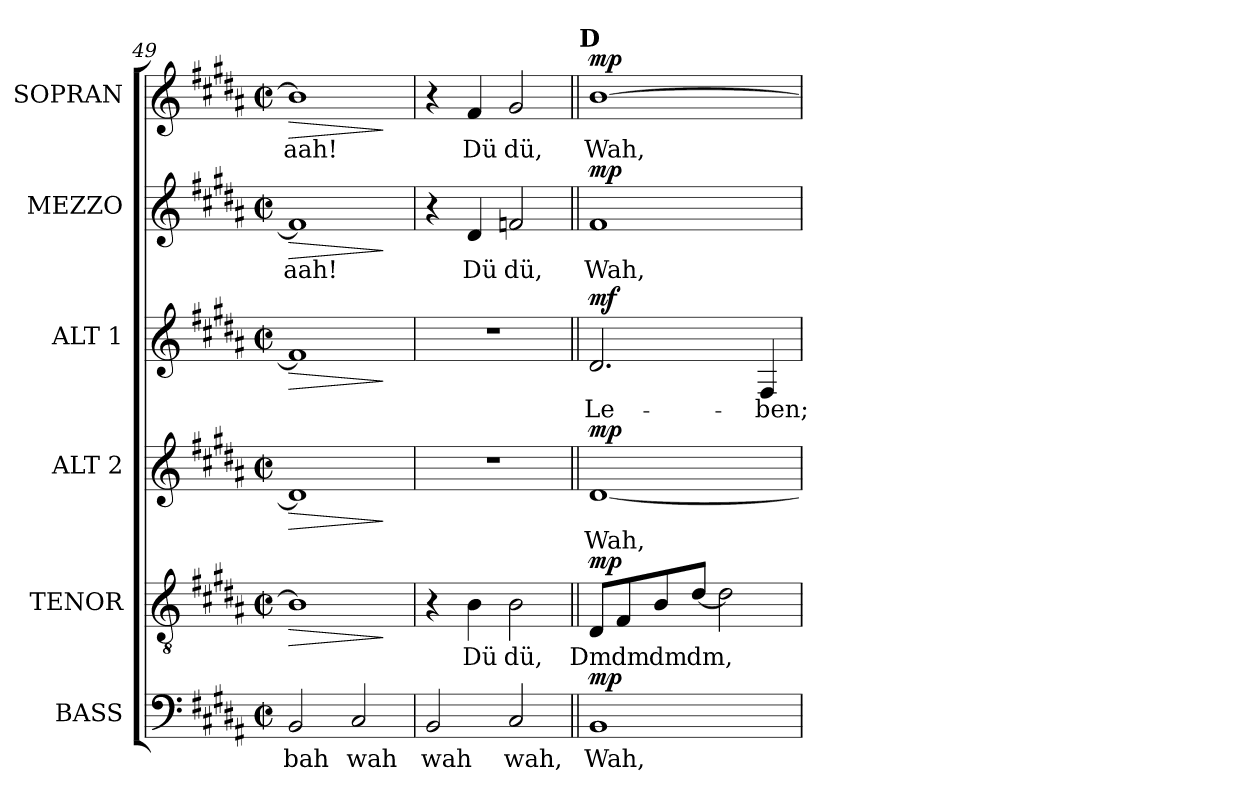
**kern	**text	**dynam	**kern	**text	**dynam	**kern	**text	**dynam	**kern	**text	**dynam	**kern	**text	**dynam	**kern	**text	**dynam
*part6	*part6	*part6	*part5	*part5	*part5	*part4	*part4	*part4	*part3	*part3	*part3	*part2	*part2	*part2	*part1	*part1	*part1
*staff6	*staff6	*staff6	*staff5	*staff5	*staff5	*staff4	*staff4	*staff4	*staff3	*staff3	*staff3	*staff2	*staff2	*staff2	*staff1	*staff1	*staff1
*I"BASS	*	*	*I"TENOR	*	*	*I"ALT 2	*	*	*I"ALT 1	*	*	*I"MEZZO	*	*	*I"SOPRAN	*	*
*I'B	*	*	*I'T	*	*	*I'A2	*	*	*I'A1	*	*	*	*	*	*I'S	*	*
*clefF4	*	*	*clefGv2	*	*	*clefG2	*	*	*clefG2	*	*	*clefG2	*	*	*clefG2	*	*
*	*	*	*ITrd7c12	*	*	*	*	*	*	*	*	*	*	*	*	*	*
*k[f#c#g#d#a#]	*	*	*k[f#c#g#d#a#]	*	*	*k[f#c#g#d#a#]	*	*	*k[f#c#g#d#a#]	*	*	*k[f#c#g#d#a#]	*	*	*k[f#c#g#d#a#]	*	*
*B:	*	*	*B:	*	*	*B:	*	*	*B:	*	*	*B:	*	*	*B:	*	*
*M2/2	*	*	*M2/2	*	*	*M2/2	*	*	*M2/2	*	*	*M2/2	*	*	*M2/2	*	*
*met(c|)	*	*	*met(c|)	*	*	*met(c|)	*	*	*met(c|)	*	*	*met(c|)	*	*	*met(c|)	*	*
*MM100	*	*	*MM100	*	*	*MM100	*	*	*MM100	*	*	*MM100	*	*	*MM100	*	*
=49	=49	=49	=49	=49	=49	=49	=49	=49	=49	=49	=49	=49	=49	=49	=49	=49	=49
!	!LO:LY:b:color=#000000	!	!	!	!LO:HP:b	!	!	!LO:HP:b	!	!	!LO:HP:b	!	!	!	!	!	!
!	!	!	!	!	!	!	!	!	!	!	!	!	!LO:LY:b:color=#000000	!LO:HP:b	!	!	!
!	!	!	!	!	!	!	!	!	!	!	!	!	!	!	!	!LO:LY:b:color=#000000	!LO:HP:b
2BBi/	bah	.	1BBi]	.	>	1d#i]	.	>	1f#i]	.	>	1f#i]	-aah!	>	1bi]	-aah!	>
!	!LO:LY:b:color=#000000	!	!	!	!	!	!	!	!	!	!	!	!	!	!	!	!
2C#i/	wah	.	.	.	.	.	.	.	.	.	.	.	.	.	.	.	.
.	.	.	.	.	]	.	.	]	.	.	]	.	.	]	.	.	]
=50	=50	=50	=50	=50	=50	=50	=50	=50	=50	=50	=50	=50	=50	=50	=50	=50	=50
!	!LO:LY:b:color=#000000	!	!	!	!	!	!	!	!	!	!	!	!	!	!	!	!
2BBi/	wah	.	4r	.	.	1r	.	.	1r	.	.	4r	.	.	4r	.	.
!	!	!	!	!LO:LY:b:color=#000000	!	!	!	!	!	!	!	!	!	!	!	!	!
!	!	!	!	!	!	!	!	!	!	!	!	!	!LO:LY:b:color=#000000	!	!	!	!
!	!	!	!	!	!	!	!	!	!	!	!	!	!	!	!	!LO:LY:b:color=#000000	!
.	.	.	4BBi\	Dü	.	.	.	.	.	.	.	4d#i/	Dü	.	4f#i/	Dü	.
!	!LO:LY:b:color=#000000	!	!	!	!	!	!	!	!	!	!	!	!	!	!	!	!
!	!	!	!	!LO:LY:b:color=#000000	!	!	!	!	!	!	!	!	!	!	!	!	!
!	!	!	!	!	!	!	!	!	!	!	!	!	!LO:LY:b:color=#000000	!	!	!	!
!	!	!	!	!	!	!	!	!	!	!	!	!	!	!	!	!LO:LY:b:color=#000000	!
2C#i/	wah,	.	2BBi\	dü,	.	.	.	.	.	.	.	2fni/	dü,	.	2g#i/	dü,	.
!!LO:LB:g=z
=51||	=51||	=51||	=51||	=51||	=51||	=51||	=51||	=51||	=51||	=51||	=51||	=51||	=51||	=51||	=51||	=51||	=51||
!	!LO:LY:b:color=#000000	!	!	!	!	!	!	!	!	!	!	!	!	!	!	!	!
!	!	!	!	!LO:LY:b:color=#000000	!	!	!	!	!	!	!	!	!	!	!	!	!
!	!	!	!	!	!	!	!LO:LY:b:color=#000000	!	!	!	!	!	!	!	!	!	!
!	!	!	!	!	!	!	!	!	!	!LO:LY:b:color=#000000	!	!	!	!	!	!	!
!	!	!	!	!	!	!	!	!	!	!	!	!	!LO:LY:b:color=#000000	!	!	!	!
!	!	!	!	!	!	!	!	!	!	!	!	!	!	!	!LO:TX:a:B:cj:t=D	!	!
!	!	!	!	!	!	!	!	!	!	!	!	!	!	!	!	!LO:LY:b:color=#000000	!
1BBi	Wah,	mp	8DD#i/L	Dm	mp	[<1d#i	Wah,	mp	2.d#i/	Le-	mf	1f#i	Wah,	mp	[>1bi	Wah,	mp
!	!	!	!	!LO:LY:b:color=#000000	!	!	!	!	!	!	!	!	!	!	!	!	!
.	.	.	8FF#i/	dm	.	.	.	.	.	.	.	.	.	.	.	.	.
!	!	!	!	!LO:LY:b:color=#000000	!	!	!	!	!	!	!	!	!	!	!	!	!
.	.	.	8BBi/	dm	.	.	.	.	.	.	.	.	.	.	.	.	.
!	!	!	!	!LO:LY:b:color=#000000	!	!	!	!	!	!	!	!	!	!	!	!	!
.	.	.	[<8D#i/J	dm,	.	.	.	.	.	.	.	.	.	.	.	.	.
.	.	.	2D#i\]	.	.	.	.	.	.	.	.	.	.	.	.	.	.
!	!	!	!	!	!	!	!	!	!	!LO:LY:b:color=#000000	!	!	!	!	!	!	!
.	.	.	.	.	.	.	.	.	4F#i/	-ben;	.	.	.	.	.	.	.
=	=	=	=	=	=	=	=	=	=	=	=	=	=	=	=	=	=
*-	*-	*-	*-	*-	*-	*-	*-	*-	*-	*-	*-	*-	*-	*-	*-	*-	*-
